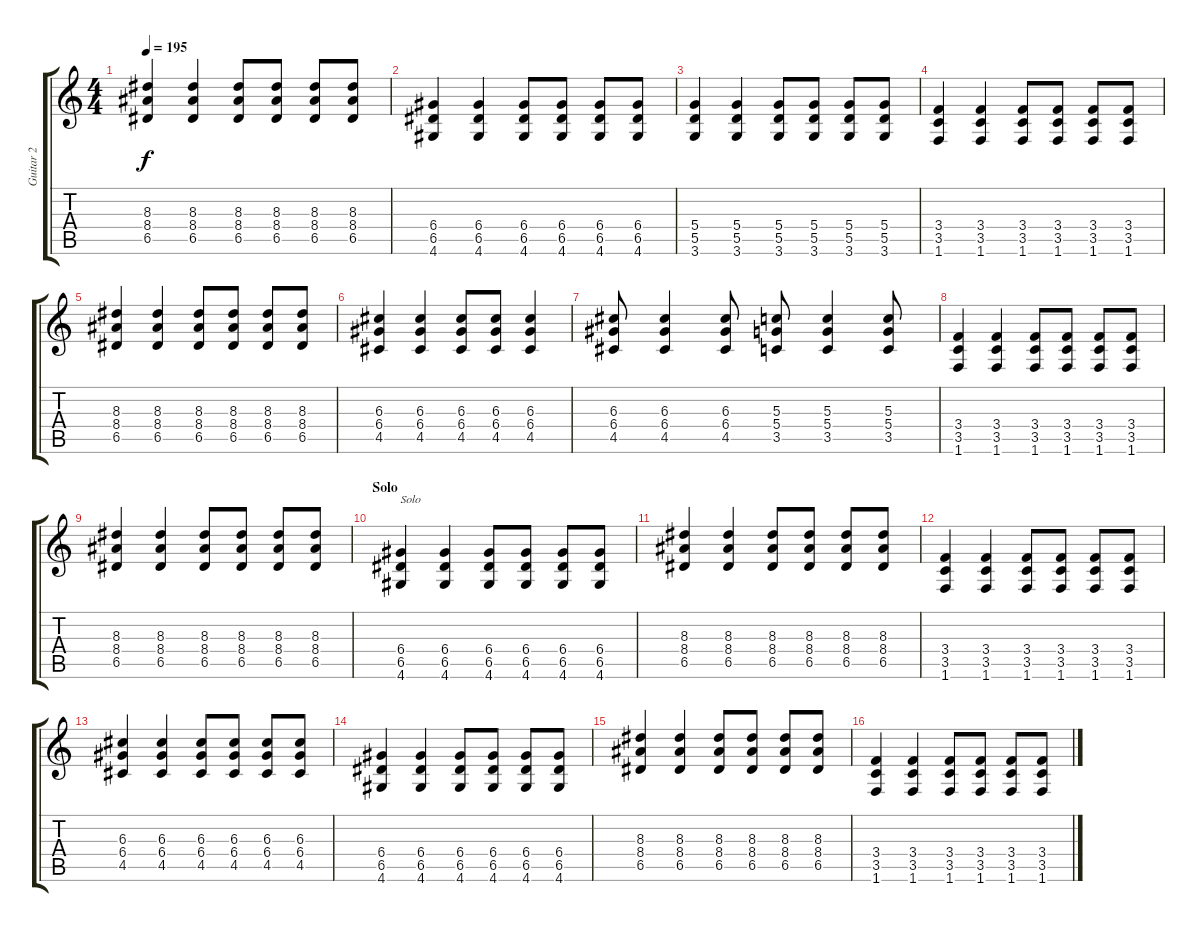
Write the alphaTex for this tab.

\track ("Guitar 2" "Guitar 2") {instrument distortionguitar}
\staff {score tabs}
\tuning (E4 B3 G3 D3 A2 E2) {hide}
\ts (4 4)
\tempo 195
\clef g2
\ks c
(8.3 8.4 6.5).4{dy f} (8.3 8.4 6.5).4 (8.3 8.4 6.5).8 (8.3 8.4 6.5).8 (8.3 8.4 6.5).8 (8.3 8.4 6.5).8 |
(6.4 6.5 4.6).4 (6.4 6.5 4.6).4 (6.4 6.5 4.6).8 (6.4 6.5 4.6).8 (6.4 6.5 4.6).8 (6.4 6.5 4.6).8 |
(5.4 5.5 3.6).4 (5.4 5.5 3.6).4 (5.4 5.5 3.6).8 (5.4 5.5 3.6).8 (5.4 5.5 3.6).8 (5.4 5.5 3.6).8 |
(3.4 3.5 1.6).4 (3.4 3.5 1.6).4 (3.4 3.5 1.6).8 (3.4 3.5 1.6).8 (3.4 3.5 1.6).8 (3.4 3.5 1.6).8 |
(8.3 8.4 6.5).4 (8.3 8.4 6.5).4 (8.3 8.4 6.5).8 (8.3 8.4 6.5).8 (8.3 8.4 6.5).8 (8.3 8.4 6.5).8 |
(6.3 6.4 4.5).4 (6.3 6.4 4.5).4 (6.3 6.4 4.5).8 (6.3 6.4 4.5).8 (6.3 6.4 4.5).4 |
(6.3 6.4 4.5).8 (6.3 6.4 4.5).4 (6.3 6.4 4.5).8 (5.3 5.4 3.5).8 (5.3 5.4 3.5).4 (5.3 5.4 3.5).8 |
(3.4 3.5 1.6).4 (3.4 3.5 1.6).4 (3.4 3.5 1.6).8 (3.4 3.5 1.6).8 (3.4 3.5 1.6).8 (3.4 3.5 1.6).8 |
(8.3 8.4 6.5).4 (8.3 8.4 6.5).4 (8.3 8.4 6.5).8 (8.3 8.4 6.5).8 (8.3 8.4 6.5).8 (8.3 8.4 6.5).8 |
\section ("" "Solo")
(6.4 6.5 4.6).4{txt "Solo"} (6.4 6.5 4.6).4 (6.4 6.5 4.6).8 (6.4 6.5 4.6).8 (6.4 6.5 4.6).8 (6.4 6.5 4.6).8 |
(8.3 8.4 6.5).4 (8.3 8.4 6.5).4 (8.3 8.4 6.5).8 (8.3 8.4 6.5).8 (8.3 8.4 6.5).8 (8.3 8.4 6.5).8 |
(3.4 3.5 1.6).4 (3.4 3.5 1.6).4 (3.4 3.5 1.6).8 (3.4 3.5 1.6).8 (3.4 3.5 1.6).8 (3.4 3.5 1.6).8 |
(6.3 6.4 4.5).4 (6.3 6.4 4.5).4 (6.3 6.4 4.5).8 (6.3 6.4 4.5).8 (6.3 6.4 4.5).8 (6.3 6.4 4.5).8 |
(6.4 6.5 4.6).4 (6.4 6.5 4.6).4 (6.4 6.5 4.6).8 (6.4 6.5 4.6).8 (6.4 6.5 4.6).8 (6.4 6.5 4.6).8 |
(8.3 8.4 6.5).4 (8.3 8.4 6.5).4 (8.3 8.4 6.5).8 (8.3 8.4 6.5).8 (8.3 8.4 6.5).8 (8.3 8.4 6.5).8 |
(3.4 3.5 1.6).4 (3.4 3.5 1.6).4 (3.4 3.5 1.6).8 (3.4 3.5 1.6).8 (3.4 3.5 1.6).8 (3.4 3.5 1.6).8
